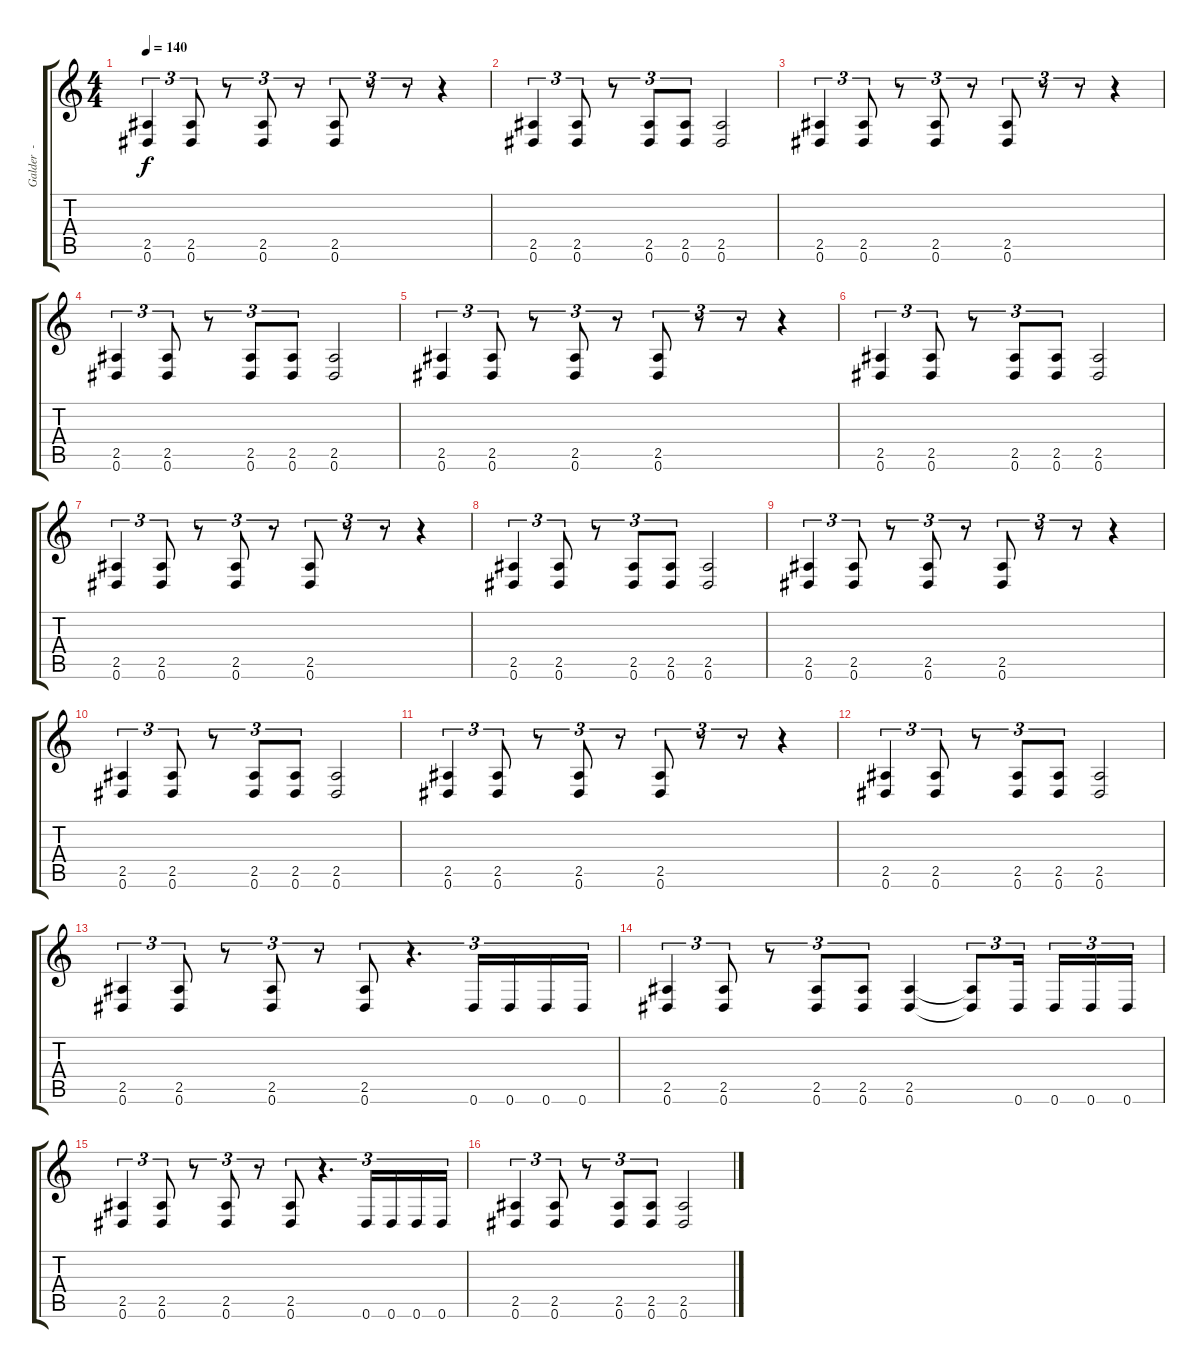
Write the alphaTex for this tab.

\track ("Galder  - Guitar" "Galder  - ") {instrument distortionguitar}
\staff {score tabs}
\tuning (Eb4 Bb3 Gb3 Db3 Ab2 Eb2) {hide}
\ts (4 4)
\tempo 140
\clef g2
\ks c
(2.5 0.6).4{tu (3 2) dy f instrument distortionguitar} (2.5 0.6).8{tu (3 2)} r.8{tu (3 2)} (2.5 0.6).8{tu (3 2)} r.8{tu (3 2)} (2.5 0.6).8{tu (3 2)} r.8{tu (3 2)} r.8{tu (3 2)} r.4 |
(2.5 0.6).4{tu (3 2)} (2.5 0.6).8{tu (3 2)} r.8{tu (3 2)} (2.5 0.6).8{tu (3 2)} (2.5 0.6).8{tu (3 2)} (2.5 0.6).2 |
(2.5 0.6).4{tu (3 2)} (2.5 0.6).8{tu (3 2)} r.8{tu (3 2)} (2.5 0.6).8{tu (3 2)} r.8{tu (3 2)} (2.5 0.6).8{tu (3 2)} r.8{tu (3 2)} r.8{tu (3 2)} r.4 |
(2.5 0.6).4{tu (3 2)} (2.5 0.6).8{tu (3 2)} r.8{tu (3 2)} (2.5 0.6).8{tu (3 2)} (2.5 0.6).8{tu (3 2)} (2.5 0.6).2 |
(2.5 0.6).4{tu (3 2)} (2.5 0.6).8{tu (3 2)} r.8{tu (3 2)} (2.5 0.6).8{tu (3 2)} r.8{tu (3 2)} (2.5 0.6).8{tu (3 2)} r.8{tu (3 2)} r.8{tu (3 2)} r.4 |
(2.5 0.6).4{tu (3 2)} (2.5 0.6).8{tu (3 2)} r.8{tu (3 2)} (2.5 0.6).8{tu (3 2)} (2.5 0.6).8{tu (3 2)} (2.5 0.6).2 |
(2.5 0.6).4{tu (3 2)} (2.5 0.6).8{tu (3 2)} r.8{tu (3 2)} (2.5 0.6).8{tu (3 2)} r.8{tu (3 2)} (2.5 0.6).8{tu (3 2)} r.8{tu (3 2)} r.8{tu (3 2)} r.4 |
(2.5 0.6).4{tu (3 2)} (2.5 0.6).8{tu (3 2)} r.8{tu (3 2)} (2.5 0.6).8{tu (3 2)} (2.5 0.6).8{tu (3 2)} (2.5 0.6).2 |
(2.5 0.6).4{tu (3 2)} (2.5 0.6).8{tu (3 2)} r.8{tu (3 2)} (2.5 0.6).8{tu (3 2)} r.8{tu (3 2)} (2.5 0.6).8{tu (3 2)} r.8{tu (3 2)} r.8{tu (3 2)} r.4 |
(2.5 0.6).4{tu (3 2)} (2.5 0.6).8{tu (3 2)} r.8{tu (3 2)} (2.5 0.6).8{tu (3 2)} (2.5 0.6).8{tu (3 2)} (2.5 0.6).2 |
(2.5 0.6).4{tu (3 2)} (2.5 0.6).8{tu (3 2)} r.8{tu (3 2)} (2.5 0.6).8{tu (3 2)} r.8{tu (3 2)} (2.5 0.6).8{tu (3 2)} r.8{tu (3 2)} r.8{tu (3 2)} r.4 |
(2.5 0.6).4{tu (3 2)} (2.5 0.6).8{tu (3 2)} r.8{tu (3 2)} (2.5 0.6).8{tu (3 2)} (2.5 0.6).8{tu (3 2)} (2.5 0.6).2 |
(2.5 0.6).4{tu (3 2)} (2.5 0.6).8{tu (3 2)} r.8{tu (3 2)} (2.5 0.6).8{tu (3 2)} r.8{tu (3 2)} (2.5 0.6).8{tu (3 2)} r.4{d tu (3 2)} 0.6.16{tu (3 2)} 0.6.16{tu (3 2)} 0.6.16{tu (3 2)} 0.6.16{tu (3 2)} |
(2.5 0.6).4{tu (3 2)} (2.5 0.6).8{tu (3 2)} r.8{tu (3 2)} (2.5 0.6).8{tu (3 2)} (2.5 0.6).8{tu (3 2)} (2.5 0.6).4 (2.5{t} 0.6{t}).8{tu (3 2)} 0.6.16{tu (3 2)} 0.6.16{tu (3 2)} 0.6.16{tu (3 2)} 0.6.16{tu (3 2)} |
(2.5 0.6).4{tu (3 2)} (2.5 0.6).8{tu (3 2)} r.8{tu (3 2)} (2.5 0.6).8{tu (3 2)} r.8{tu (3 2)} (2.5 0.6).8{tu (3 2)} r.4{d tu (3 2)} 0.6.16{tu (3 2)} 0.6.16{tu (3 2)} 0.6.16{tu (3 2)} 0.6.16{tu (3 2)} |
(2.5 0.6).4{tu (3 2)} (2.5 0.6).8{tu (3 2)} r.8{tu (3 2)} (2.5 0.6).8{tu (3 2)} (2.5 0.6).8{tu (3 2)} (2.5 0.6).2
